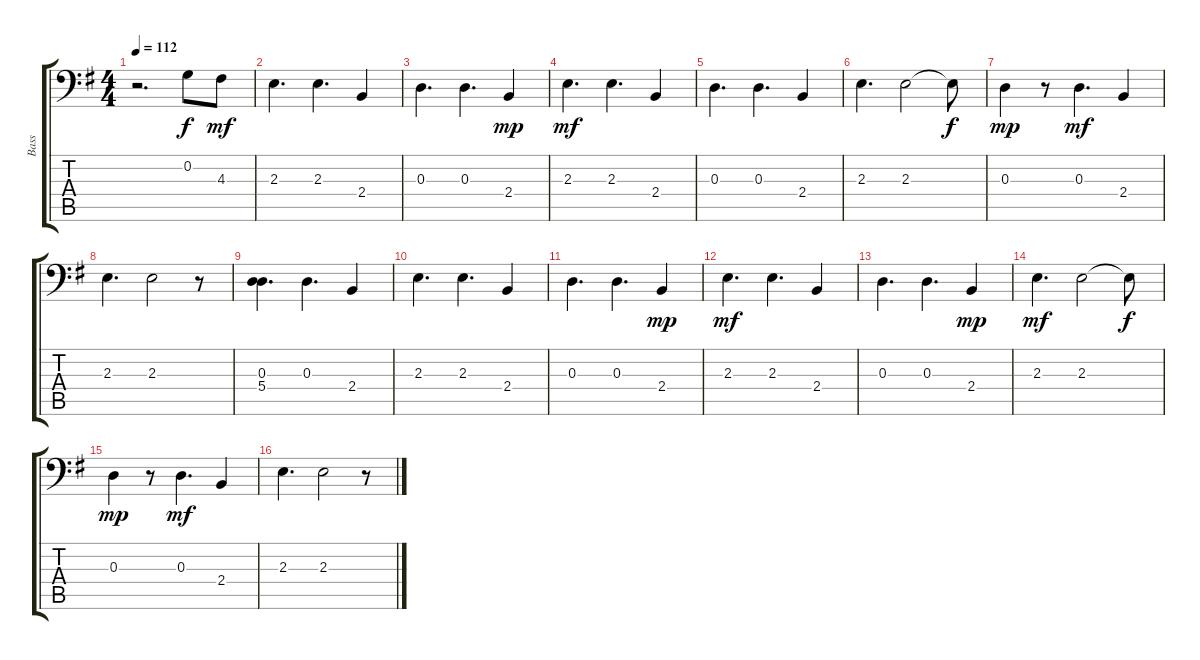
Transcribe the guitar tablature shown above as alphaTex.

\track ("Bass" "Bass") {instrument electricbassfinger}
\staff {score tabs}
\tuning (C3 G2 D2 A1 E1 B0) {hide}
\ts (4 4)
\tempo 112
\clef f4
\ks g
r.2{d dy f} 0.2.8 4.3.8{dy mf} |
2.3.4{d} 2.3.4{d} 2.4.4 |
0.3.4{d} 0.3.4{d} 2.4.4{dy mp} |
2.3.4{d dy mf} 2.3.4{d} 2.4.4 |
0.3.4{d} 0.3.4{d} 2.4.4 |
2.3.4{d} 2.3.2 2.3{t}.8{dy f} |
0.3.4{dy mp} r.8 0.3.4{d dy mf} 2.4.4 |
2.3.4{d} 2.3.2 r.8 |
(0.3 5.4).4{d} 0.3.4{d} 2.4.4 |
2.3.4{d} 2.3.4{d} 2.4.4 |
0.3.4{d} 0.3.4{d} 2.4.4{dy mp} |
2.3.4{d dy mf} 2.3.4{d} 2.4.4 |
0.3.4{d} 0.3.4{d} 2.4.4{dy mp} |
2.3.4{d dy mf} 2.3.2 2.3{t}.8{dy f} |
0.3.4{dy mp} r.8 0.3.4{d dy mf} 2.4.4 |
2.3.4{d} 2.3.2 r.8
